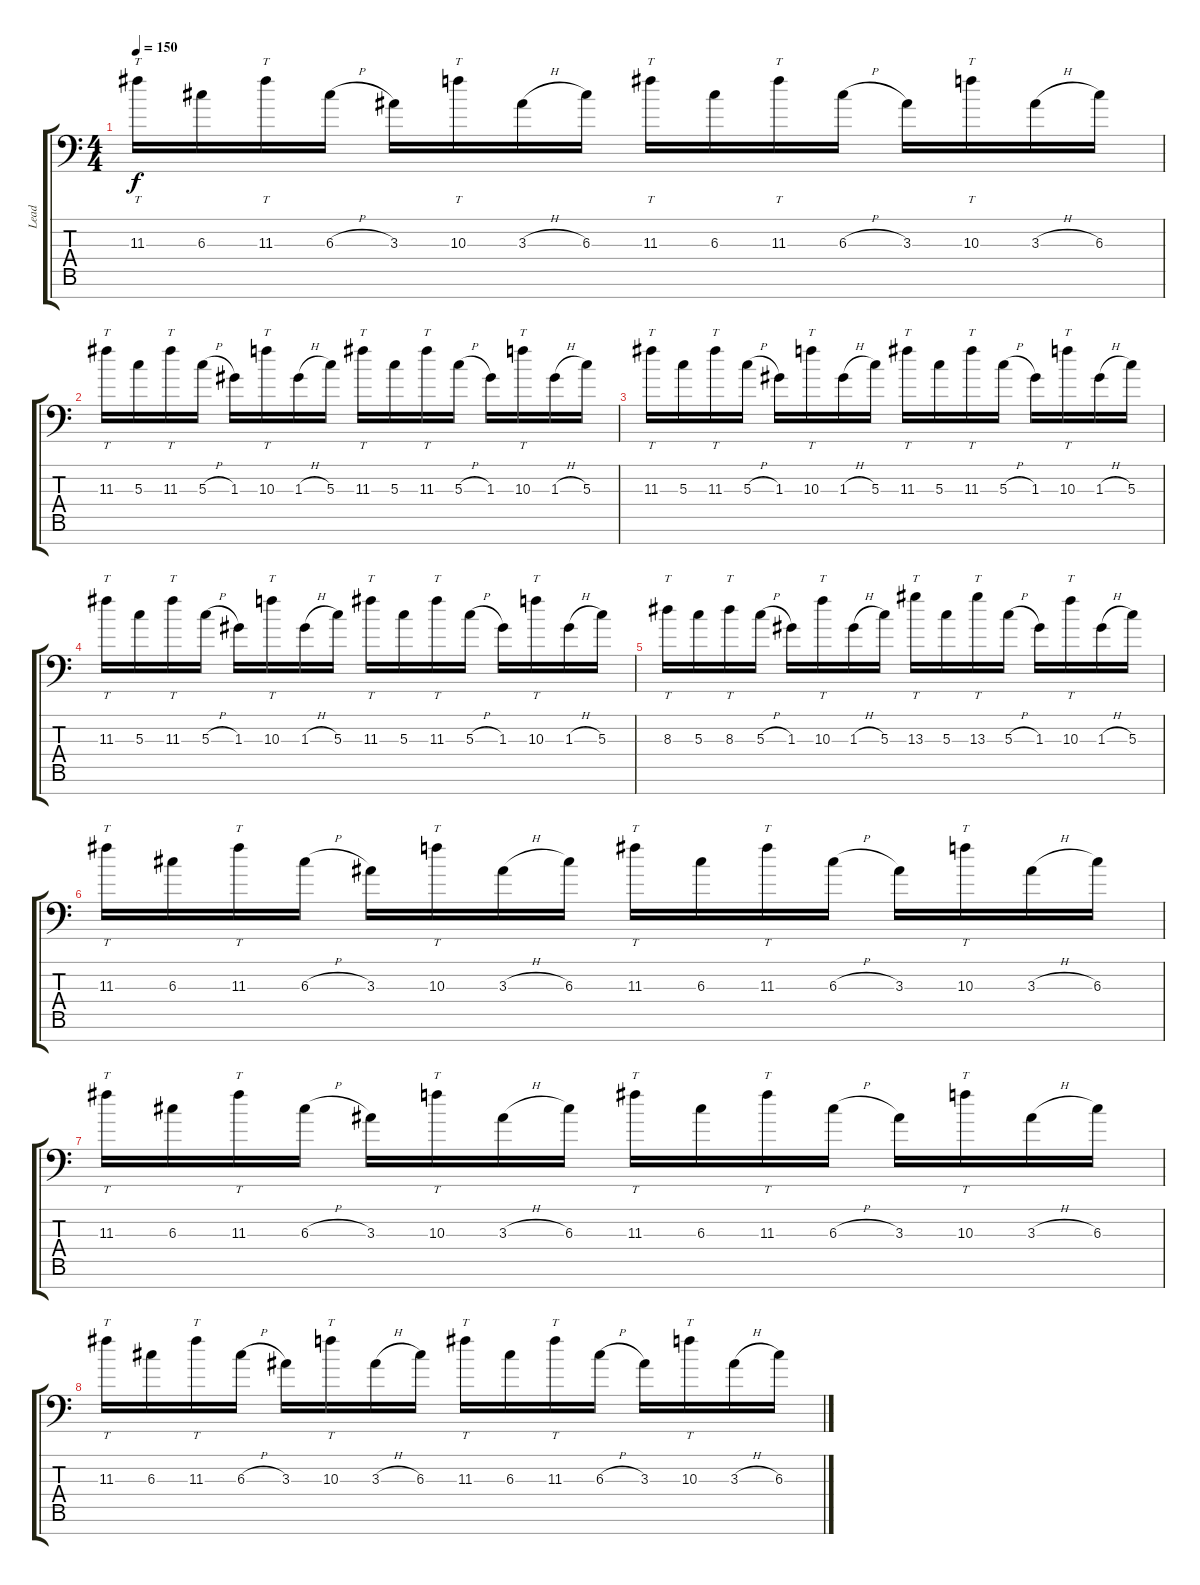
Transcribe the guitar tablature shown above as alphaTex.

\track ("Lead" "Lead") {instrument distortionguitar}
\staff {score tabs}
\tuning (E4 B3 G3 D3 A2 E2 Bb1) {hide}
\ts (4 4)
\tempo 150
\clef f4
\ks c
11.3.16{tt dy f} 6.3.16 11.3.16{tt} 6.3{h}.16 3.3.16 10.3.16{tt} 3.3{h}.16 6.3.16 11.3.16{tt} 6.3.16 11.3.16{tt} 6.3{h}.16 3.3.16 10.3.16{tt} 3.3{h}.16 6.3.16 |
11.3.16{tt} 5.3.16 11.3.16{tt} 5.3{h}.16 1.3.16 10.3.16{tt} 1.3{h}.16 5.3.16 11.3.16{tt} 5.3.16 11.3.16{tt} 5.3{h}.16 1.3.16 10.3.16{tt} 1.3{h}.16 5.3.16 |
11.3.16{tt} 5.3.16 11.3.16{tt} 5.3{h}.16 1.3.16 10.3.16{tt} 1.3{h}.16 5.3.16 11.3.16{tt} 5.3.16 11.3.16{tt} 5.3{h}.16 1.3.16 10.3.16{tt} 1.3{h}.16 5.3.16 |
11.3.16{tt} 5.3.16 11.3.16{tt} 5.3{h}.16 1.3.16 10.3.16{tt} 1.3{h}.16 5.3.16 11.3.16{tt} 5.3.16 11.3.16{tt} 5.3{h}.16 1.3.16 10.3.16{tt} 1.3{h}.16 5.3.16 |
8.3.16{tt} 5.3.16 8.3.16{tt} 5.3{h}.16 1.3.16 10.3.16{tt} 1.3{h}.16 5.3.16 13.3.16{tt} 5.3.16 13.3.16{tt} 5.3{h}.16 1.3.16 10.3.16{tt} 1.3{h}.16 5.3.16 |
11.3.16{tt} 6.3.16 11.3.16{tt} 6.3{h}.16 3.3.16 10.3.16{tt} 3.3{h}.16 6.3.16 11.3.16{tt} 6.3.16 11.3.16{tt} 6.3{h}.16 3.3.16 10.3.16{tt} 3.3{h}.16 6.3.16 |
11.3.16{tt} 6.3.16 11.3.16{tt} 6.3{h}.16 3.3.16 10.3.16{tt} 3.3{h}.16 6.3.16 11.3.16{tt} 6.3.16 11.3.16{tt} 6.3{h}.16 3.3.16 10.3.16{tt} 3.3{h}.16 6.3.16 |
11.3.16{tt} 6.3.16 11.3.16{tt} 6.3{h}.16 3.3.16 10.3.16{tt} 3.3{h}.16 6.3.16 11.3.16{tt} 6.3.16 11.3.16{tt} 6.3{h}.16 3.3.16 10.3.16{tt} 3.3{h}.16 6.3.16
